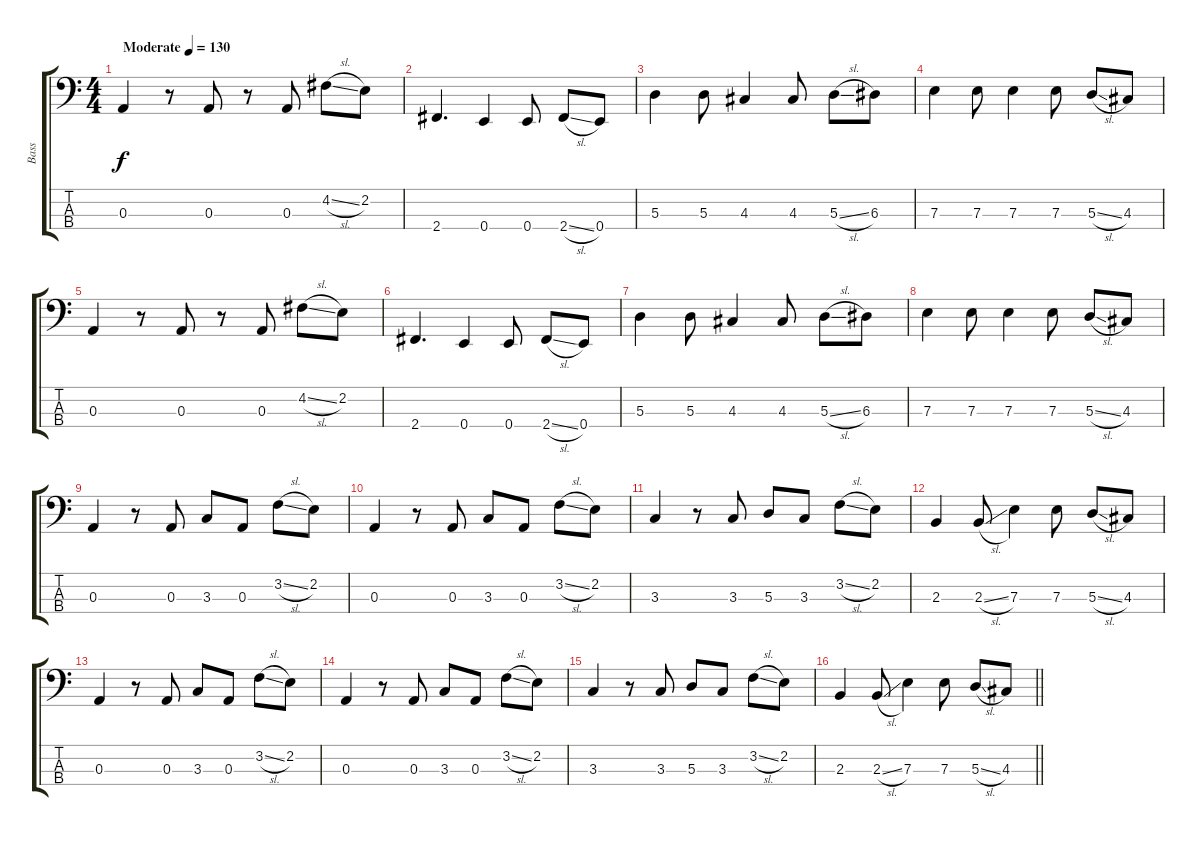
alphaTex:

\track ("Bass" "Bass") {instrument electricbassfinger}
\staff {score tabs}
\tuning (G2 D2 A1 E1) {hide}
\ts (4 4)
\tempo (130 "Moderate")
\clef f4
\ks c
0.3.4{dy f instrument electricbassfinger} r.8 0.3.8 r.8 0.3.8 4.2{sl}.8 2.2.8 |
2.4.4{d} 0.4.4 0.4.8 2.4{sl}.8 0.4.8 |
5.3.4 5.3.8 4.3.4 4.3.8 5.3{sl}.8 6.3.8 |
7.3.4 7.3.8 7.3.4 7.3.8 5.3{sl}.8 4.3.8 |
0.3.4 r.8 0.3.8 r.8 0.3.8 4.2{sl}.8 2.2.8 |
2.4.4{d} 0.4.4 0.4.8 2.4{sl}.8 0.4.8 |
5.3.4 5.3.8 4.3.4 4.3.8 5.3{sl}.8 6.3.8 |
7.3.4 7.3.8 7.3.4 7.3.8 5.3{sl}.8 4.3.8 |
0.3.4 r.8 0.3.8 3.3.8 0.3.8 3.2{sl}.8 2.2.8 |
0.3.4 r.8 0.3.8 3.3.8 0.3.8 3.2{sl}.8 2.2.8 |
3.3.4 r.8 3.3.8 5.3.8 3.3.8 3.2{sl}.8 2.2.8 |
2.3.4 2.3{sl}.8 7.3.4 7.3.8 5.3{sl}.8 4.3.8 |
0.3.4 r.8 0.3.8 3.3.8 0.3.8 3.2{sl}.8 2.2.8 |
0.3.4 r.8 0.3.8 3.3.8 0.3.8 3.2{sl}.8 2.2.8 |
3.3.4 r.8 3.3.8 5.3.8 3.3.8 3.2{sl}.8 2.2.8 |
\barLineRight lightlight
2.3.4 2.3{sl}.8 7.3.4 7.3.8 5.3{sl}.8 4.3.8
